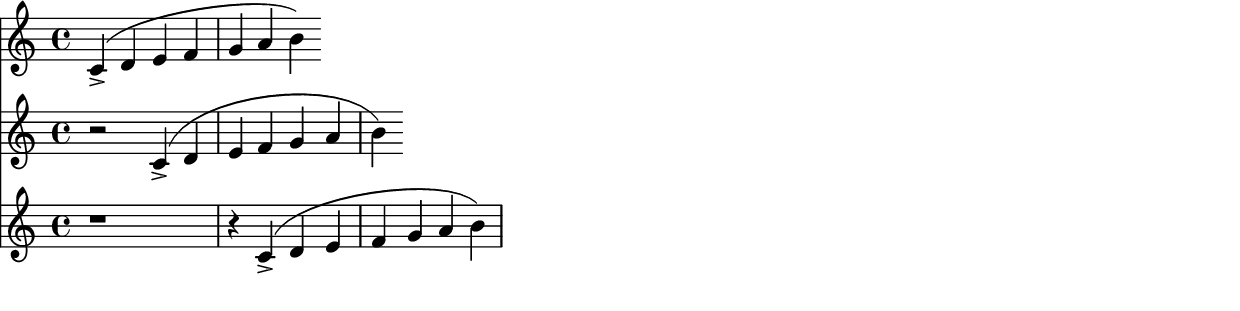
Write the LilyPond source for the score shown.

\include "lilypond-book-preamble.ly"
\paper {
  #(define dump-extents #t)

  indent = 0\mm
  line-width = 210\mm - 2.0 * 0.4\in
  ragged-right = ##t
  force-assignment = #""
  line-width = #(- line-width (* mm  3.000000))
}
\layout {
}
<<
    \new Staff {   \set Staff.instrumentName = "" <c'>4(-> <d'>4 <e'>4 <f'>4 <g'>4 <a'>4 <b'>4)
               }
    \new Staff {   \set Staff.instrumentName = "" r2 <c'>4(-> <d'>4 <e'>4 <f'>4 <g'>4 <a'>4 <b'>4)
               }
    \new Staff {   \set Staff.instrumentName = "" r1 r4 <c'>4(-> <d'>4 <e'>4 <f'>4 <g'>4 <a'>4 <b'>4)
               }
>>